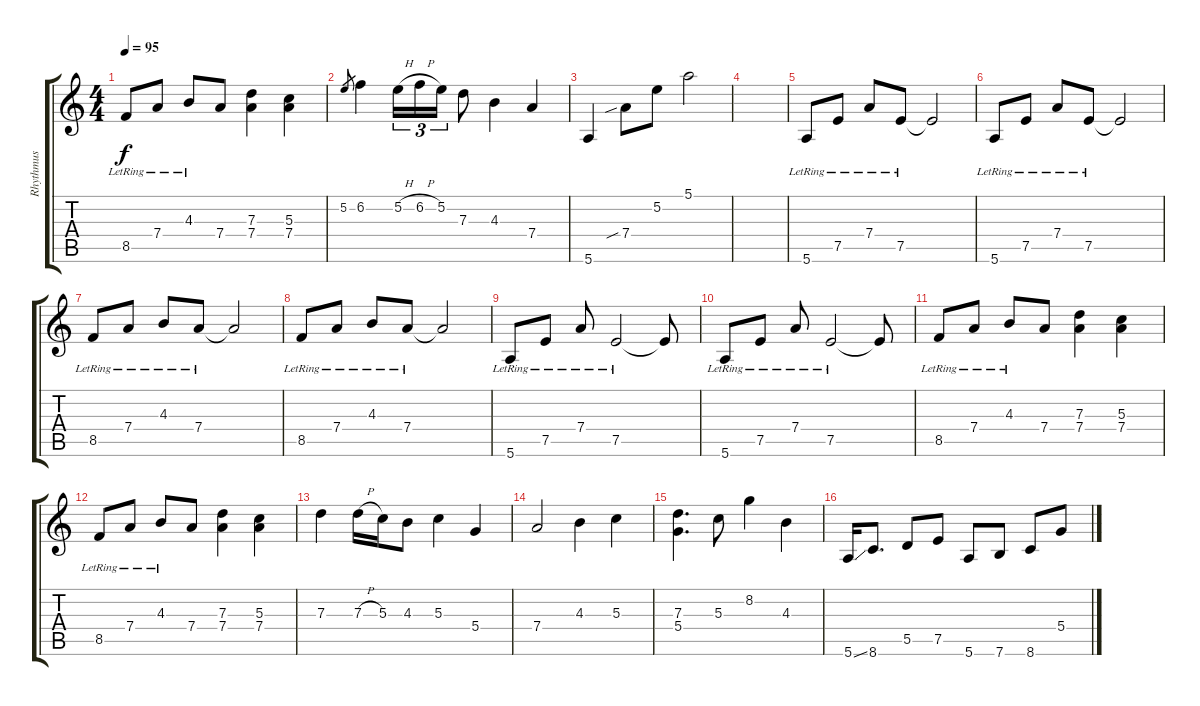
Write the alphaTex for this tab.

\track ("Rhythmus" "Rhythmus") {instrument acousticguitarnylon}
\staff {score tabs}
\tuning (E4 B3 G3 D3 A2 E2) {hide}
\ts (4 4)
\tempo 95
\clef g2
\ks c
8.5{lr}.8{dy f} 7.4{lr}.8 4.3{lr}.8 7.4.8 (7.3 7.4).4 (5.3 7.4).4 |
5.2.8{gr} 6.2.4 5.2{h}.16{tu (3 2)} 6.2{h}.16{tu (3 2)} 5.2.16{tu (3 2)} 7.3.8 4.3.4 7.4.4 |
5.6.4 7.4{sib}.8 5.2.8 5.1.2 |
|
5.6{lr}.8 7.5{lr}.8 7.4{lr}.8 7.5{lr}.8 7.5{t}.2 |
5.6{lr}.8 7.5{lr}.8 7.4{lr}.8 7.5{lr}.8 7.5{t}.2 |
8.5{lr}.8 7.4{lr}.8 4.3{lr}.8 7.4{lr}.8 7.4{t}.2 |
8.5{lr}.8 7.4{lr}.8 4.3{lr}.8 7.4{lr}.8 7.4{t}.2 |
5.6{lr}.8 7.5{lr}.8 7.4{lr}.8 7.5{lr}.2 7.5{t}.8 |
5.6{lr}.8 7.5{lr}.8 7.4{lr}.8 7.5{lr}.2 7.5{t}.8 |
8.5{lr}.8 7.4{lr}.8 4.3{lr}.8 7.4.8 (7.3 7.4).4 (5.3 7.4).4 |
8.5{lr}.8 7.4{lr}.8 4.3{lr}.8 7.4.8 (7.3 7.4).4 (5.3 7.4).4 |
7.3.4 7.3{h}.16 5.3.16 4.3.8 5.3.4 5.4.4 |
7.4.2 4.3.4 5.3.4 |
(7.3 5.4).4{d} 5.3.8 8.2.4 4.3.4 |
5.6{ss}.16 8.6.8{d} 5.5.8 7.5.8 5.6.8 7.6.8 8.6.8 5.4.8
